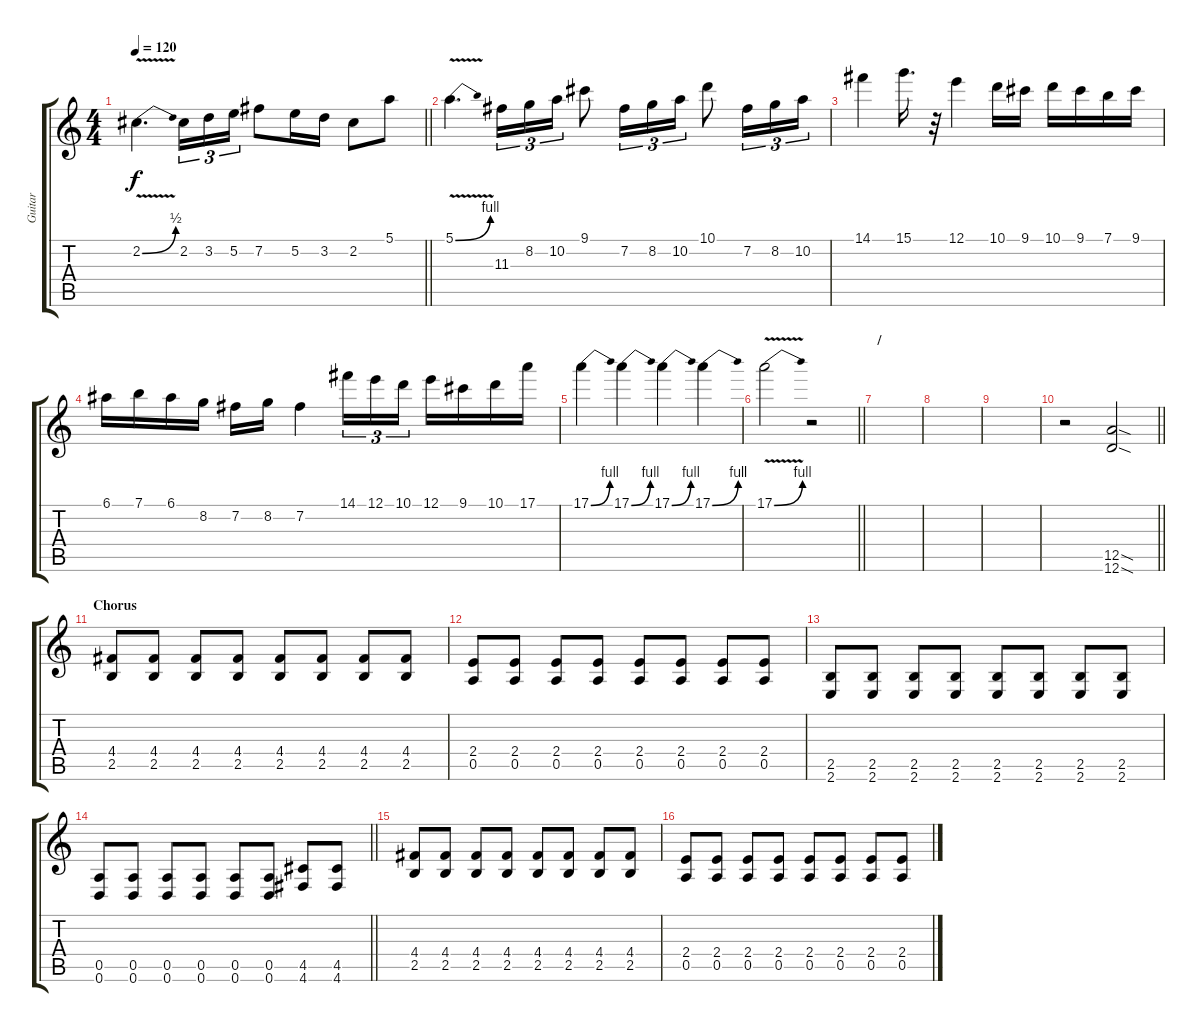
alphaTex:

\track ("Guitar" "Guitar") {instrument distortionguitar}
\staff {score tabs}
\tuning (E4 B3 G3 D3 A2 D2) {hide}
\ts (4 4)
\tempo 120
\clef g2
\barLineRight lightlight
\ks c
2.2{be (bend 0 0 60 2) v}.4{d dy f} 2.2.16{tu (3 2)} 3.2.16{tu (3 2)} 5.2.16{tu (3 2)} 7.2.8 5.2.16 3.2.16 2.2.8 5.1.8 |
5.1{be (bend 0 0 60 4) v}.4{d} 11.3.16{tu (3 2)} 8.2.16{tu (3 2)} 10.2.16{tu (3 2)} 9.1.8 7.2.16{tu (3 2)} 8.2.16{tu (3 2)} 10.2.16{tu (3 2)} 10.1.8 7.2.16{tu (3 2)} 8.2.16{tu (3 2)} 10.2.16{tu (3 2)} |
14.1.4 15.1.16{d} r.32 12.1.4 10.1.16 9.1.16 10.1.16 9.1.16 7.1.16 9.1.16 |
6.1.16 7.1.16 6.1.16 8.2.16 7.2.16 8.2.16 7.2.4 14.1.16{tu (3 2)} 12.1.16{tu (3 2)} 10.1.16{tu (3 2)} 12.1.16 9.1.16 10.1.16 17.1.16 |
17.1{be (bend 0 0 60 4)}.4 17.1{be (bend 0 0 60 4)}.4 17.1{be (bend 0 0 60 4)}.4 17.1{be (bend 0 0 60 4)}.4 |
\barLineRight lightlight
17.1{be (bend 0 0 60 4) v}.2 r.2 |
\section ("" "/")
|
|
|
\barLineRight lightlight
r.2 (12.5{sod} 12.6{sod}).2 |
\section ("" "Chorus")
(4.4 2.5).8 (4.4 2.5).8 (4.4 2.5).8 (4.4 2.5).8 (4.4 2.5).8 (4.4 2.5).8 (4.4 2.5).8 (4.4 2.5).8 |
(2.4 0.5).8 (2.4 0.5).8 (2.4 0.5).8 (2.4 0.5).8 (2.4 0.5).8 (2.4 0.5).8 (2.4 0.5).8 (2.4 0.5).8 |
(2.5 2.6).8 (2.5 2.6).8 (2.5 2.6).8 (2.5 2.6).8 (2.5 2.6).8 (2.5 2.6).8 (2.5 2.6).8 (2.5 2.6).8 |
\barLineRight lightlight
(0.5 0.6).8 (0.5 0.6).8 (0.5 0.6).8 (0.5 0.6).8 (0.5 0.6).8 (0.5 0.6).8 (4.5 4.6).8 (4.5 4.6).8 |
(4.4 2.5).8 (4.4 2.5).8 (4.4 2.5).8 (4.4 2.5).8 (4.4 2.5).8 (4.4 2.5).8 (4.4 2.5).8 (4.4 2.5).8 |
(2.4 0.5).8 (2.4 0.5).8 (2.4 0.5).8 (2.4 0.5).8 (2.4 0.5).8 (2.4 0.5).8 (2.4 0.5).8 (2.4 0.5).8
